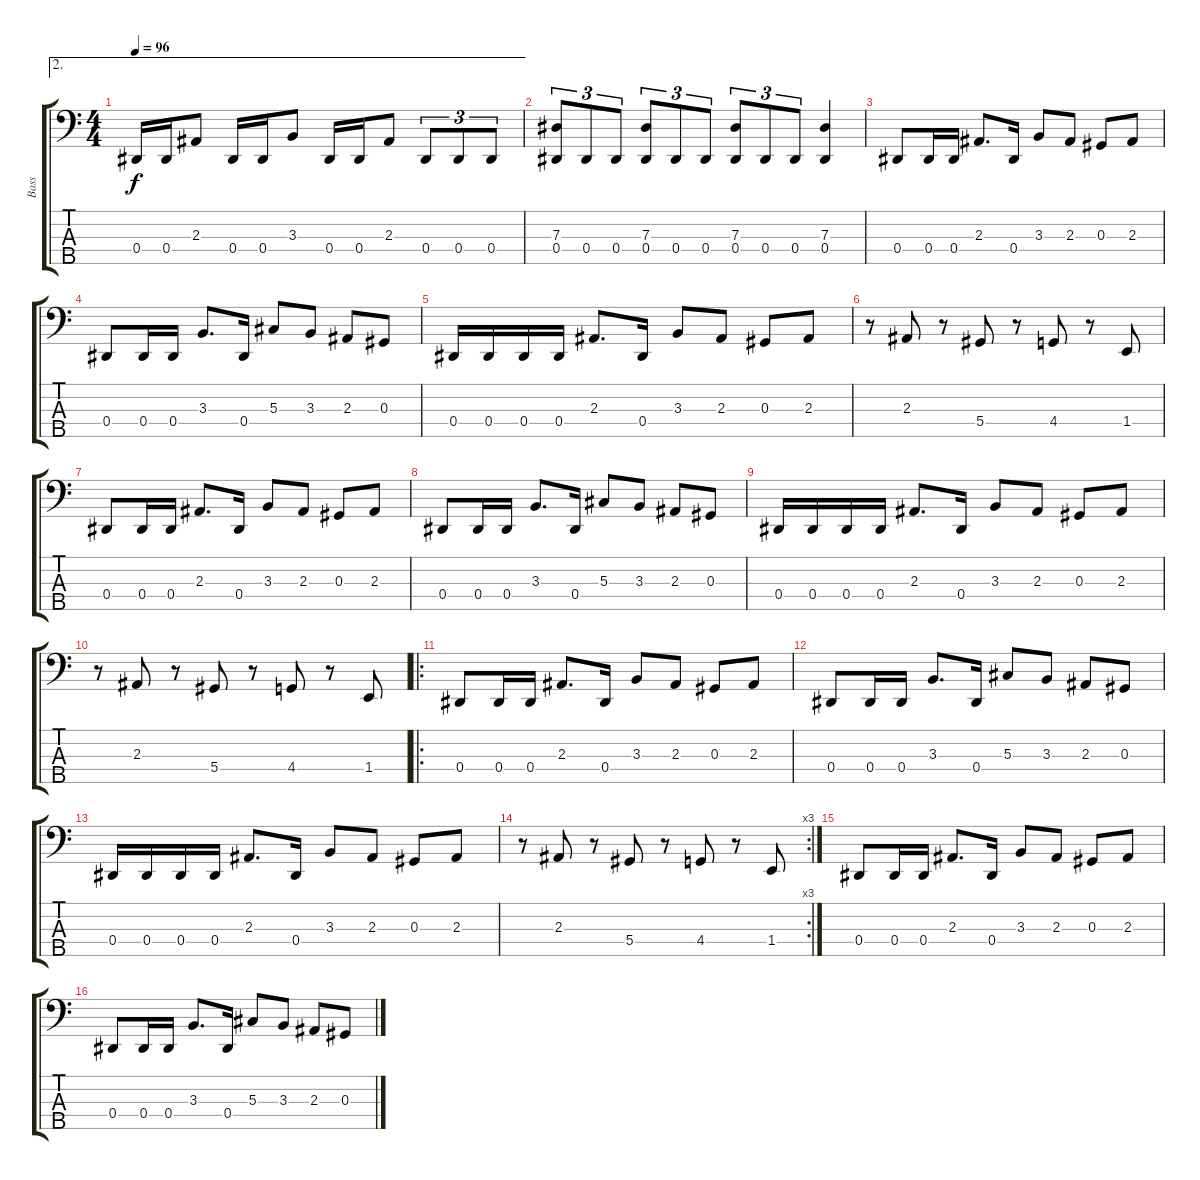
\track ("Bass" "Bass") {instrument electricbassfinger}
\staff {score tabs}
\tuning (Gb2 Db2 Ab1 Eb1 Bb0) {hide}
\ae 2
\ts (4 4)
\tempo 96
\clef f4
\ks c
0.4.16{dy f} 0.4.16 2.3.8 0.4.16 0.4.16 3.3.8 0.4.16 0.4.16 2.3.8 0.4.8{tu (3 2)} 0.4.8{tu (3 2)} 0.4.8{tu (3 2)} |
(7.3 0.4).8{tu (3 2)} 0.4.8{tu (3 2)} 0.4.8{tu (3 2)} (7.3 0.4).8{tu (3 2)} 0.4.8{tu (3 2)} 0.4.8{tu (3 2)} (7.3 0.4).8{tu (3 2)} 0.4.8{tu (3 2)} 0.4.8{tu (3 2)} (7.3 0.4).4 |
0.4.8 0.4.16 0.4.16 2.3.8{d} 0.4.16 3.3.8 2.3.8 0.3.8 2.3.8 |
0.4.8 0.4.16 0.4.16 3.3.8{d} 0.4.16 5.3.8 3.3.8 2.3.8 0.3.8 |
0.4.16 0.4.16 0.4.16 0.4.16 2.3.8{d} 0.4.16 3.3.8 2.3.8 0.3.8 2.3.8 |
r.8 2.3.8 r.8 5.4.8 r.8 4.4.8 r.8 1.4.8 |
0.4.8 0.4.16 0.4.16 2.3.8{d} 0.4.16 3.3.8 2.3.8 0.3.8 2.3.8 |
0.4.8 0.4.16 0.4.16 3.3.8{d} 0.4.16 5.3.8 3.3.8 2.3.8 0.3.8 |
0.4.16 0.4.16 0.4.16 0.4.16 2.3.8{d} 0.4.16 3.3.8 2.3.8 0.3.8 2.3.8 |
r.8 2.3.8 r.8 5.4.8 r.8 4.4.8 r.8 1.4.8 |
\ro
0.4.8 0.4.16 0.4.16 2.3.8{d} 0.4.16 3.3.8 2.3.8 0.3.8 2.3.8 |
0.4.8 0.4.16 0.4.16 3.3.8{d} 0.4.16 5.3.8 3.3.8 2.3.8 0.3.8 |
0.4.16 0.4.16 0.4.16 0.4.16 2.3.8{d} 0.4.16 3.3.8 2.3.8 0.3.8 2.3.8 |
\rc 3
r.8 2.3.8 r.8 5.4.8 r.8 4.4.8 r.8 1.4.8 |
0.4.8 0.4.16 0.4.16 2.3.8{d} 0.4.16 3.3.8 2.3.8 0.3.8 2.3.8 |
0.4.8 0.4.16 0.4.16 3.3.8{d} 0.4.16 5.3.8 3.3.8 2.3.8 0.3.8
